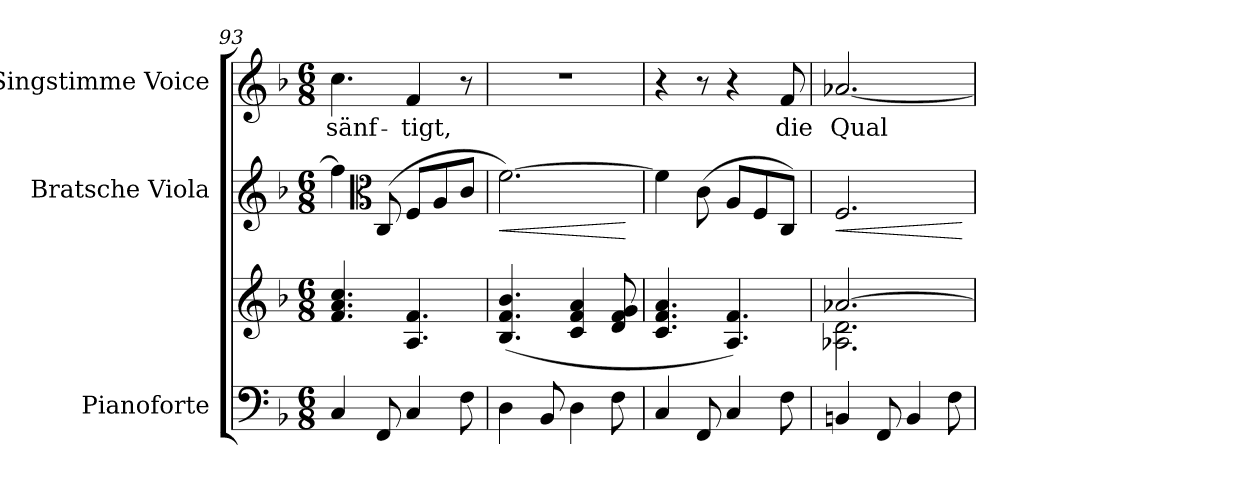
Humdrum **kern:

**kern	**kern	**kern	**dynam	**kern	**text
*part3	*part3	*part2	*part2	*part1	*part1
*staff4	*staff3	*staff2	*staff2	*staff1	*staff1
*I"Pianoforte	*	*I"Bratsche Viola	*	*I"Singstimme Voice	*
*I'Pno	*	*I'Vla	*	*	*
*clefF4	*clefG2	*clefG2	*	*clefG2	*
*k[b-]	*k[b-]	*k[b-]	*	*k[b-]	*
*M6/8	*M6/8	*M6/8	*	*M6/8	*
=93	=93	=93	=93	=93	=93
4C/	4.f/ 4.a/ 4.cc/	4ff\]	.	4.cc\	-sänf-
*	*	*clefC3	*	*	*
8FF/	.	(>8C/	.	.	.
4C/	4.A/ 4.f/	8F/L	.	4f/	-tigt,
.	.	8A/	.	.	.
8F\	.	8c/J	.	8r	.
=94	=94	=94	=94	=94	=94
!	!	!	!LO:HP:b	!	!
!	!	!	!LO:HP:n=1:b	!	!
4D\	(4.B-/ 4.f/ 4.b-/	[2.f\)	< >	2.r	.
8BB-/	.	.	.	.	.
4D\	4c/ 4f/ 4a/	.	.	.	.
8F\	8d/ 8f/ 8g/	.	.	.	.
.	.	.	[	.	.
=95	=95	=95	=95	=95	=95
4C/	4.c/ 4.f/ 4.a/	4f\]	.	4r	.
8FF/	.	(8c\	]	8r	.
4C/	4.A/ 4.f/)	8A/L	.	4r	.
.	.	8F/	.	.	.
8F\	.	8C/J)	.	8f/	die
=96	=96	=96	=96	=96	=96
*	*^	*	*	*	*
!	!	!	!	!LO:HP:b	!	!
4BBn/	[2.a-X/	2.A-X\ 2.d\	2.F/	<	[2.a-X/	Qual
8FF/	.	.	.	.	.	.
4BB/	.	.	.	.	.	.
8F\	.	.	.	.	.	.
*	*v	*v	*	*	*	*
.	.	.	[	.	.
=	=	=	=	=	=
*-	*-	*-	*-	*-	*-
